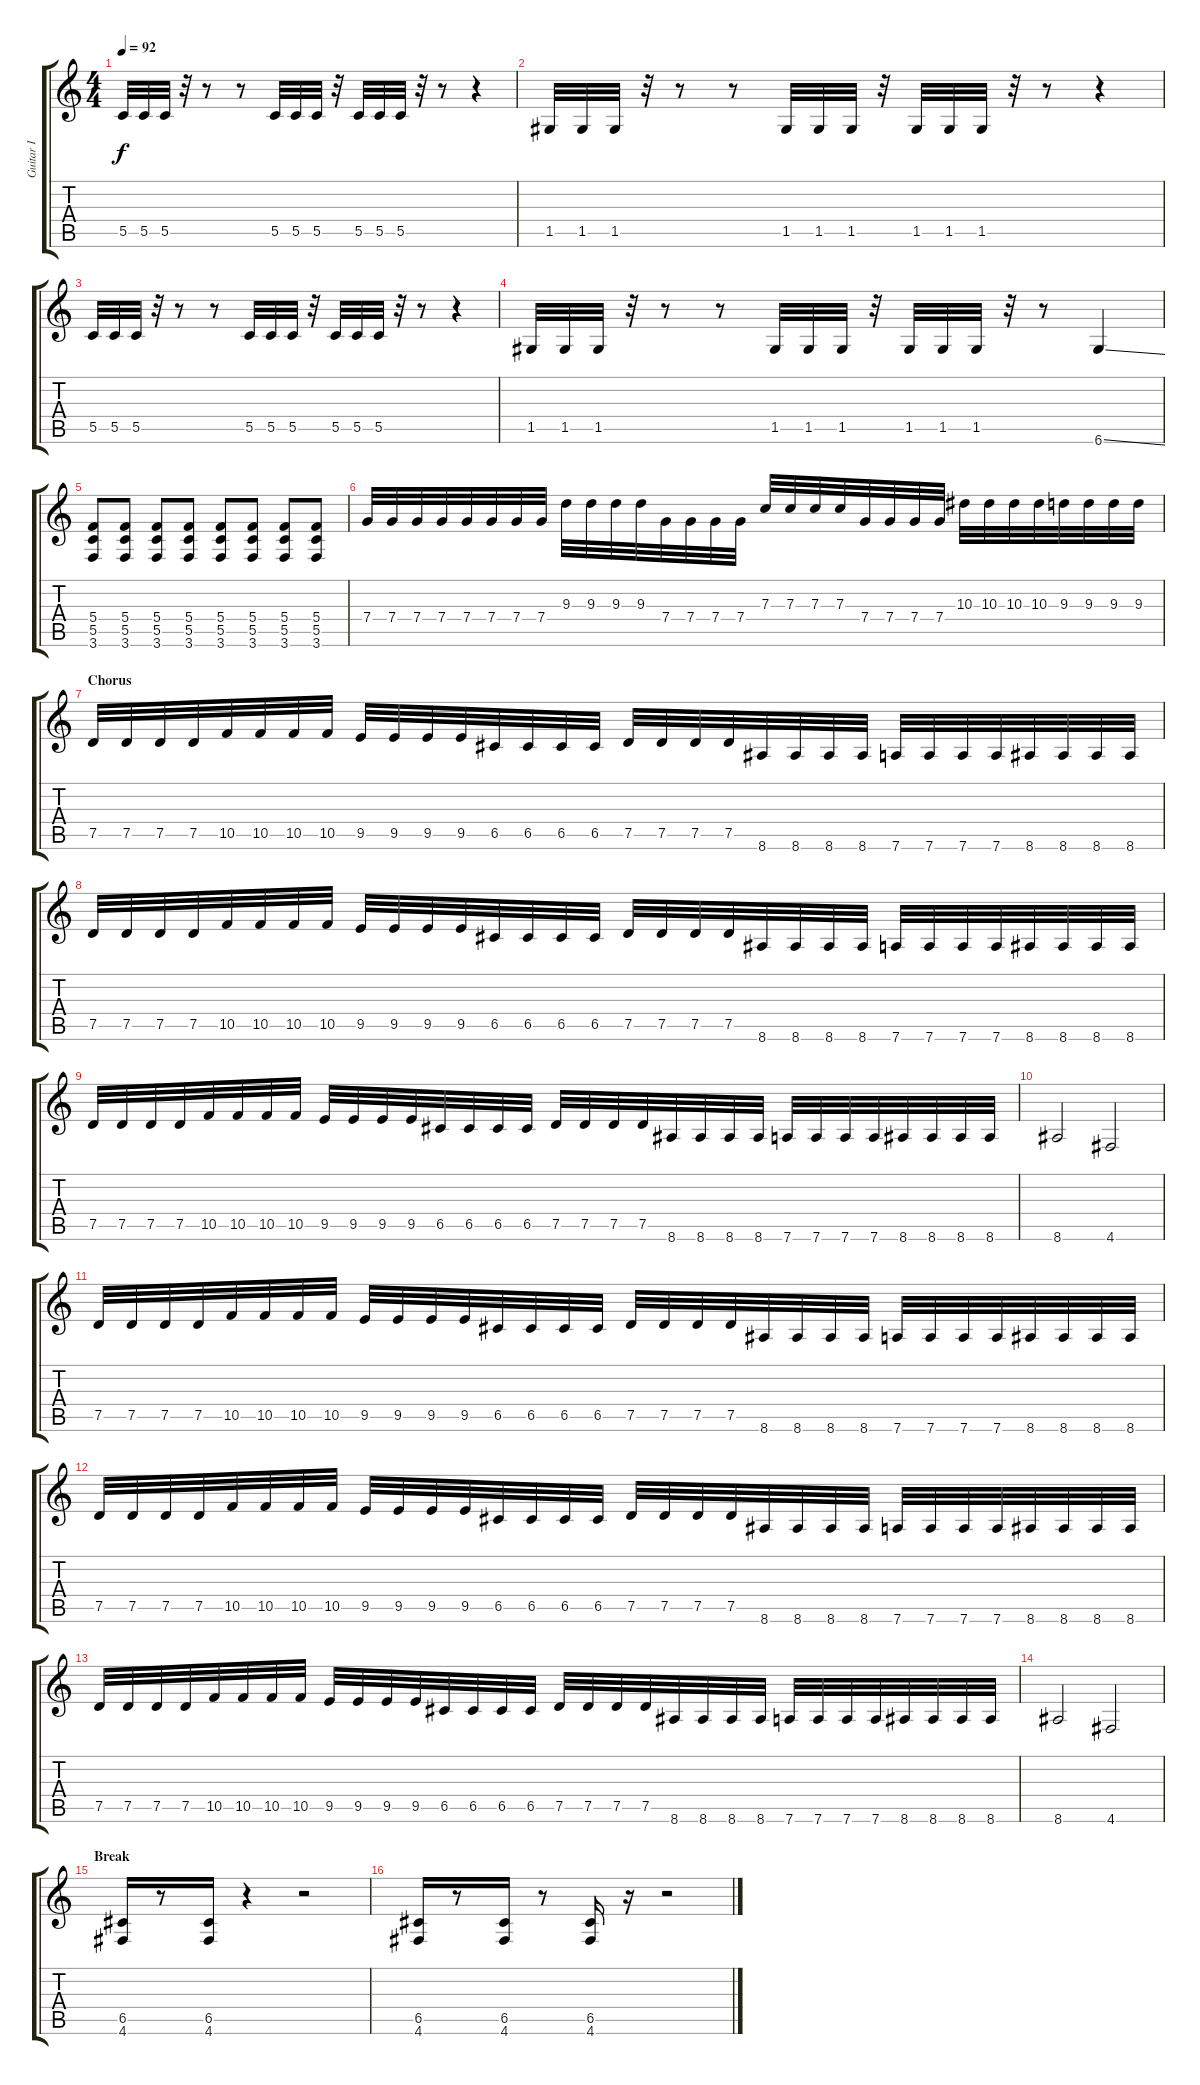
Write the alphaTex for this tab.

\track ("Guitar I" "Guitar I") {instrument distortionguitar}
\staff {score tabs}
\tuning (D4 A3 F3 C3 G2 D2) {hide}
\ts (4 4)
\tempo 92
\clef g2
\ks c
5.5.32{dy f} 5.5.32 5.5.32 r.32 r.8 r.8 5.5.32 5.5.32 5.5.32 r.32 5.5.32 5.5.32 5.5.32 r.32 r.8 r.4 |
1.5.32 1.5.32 1.5.32 r.32 r.8 r.8 1.5.32 1.5.32 1.5.32 r.32 1.5.32 1.5.32 1.5.32 r.32 r.8 r.4 |
5.5.32 5.5.32 5.5.32 r.32 r.8 r.8 5.5.32 5.5.32 5.5.32 r.32 5.5.32 5.5.32 5.5.32 r.32 r.8 r.4 |
1.5.32 1.5.32 1.5.32 r.32 r.8 r.8 1.5.32 1.5.32 1.5.32 r.32 1.5.32 1.5.32 1.5.32 r.32 r.8 6.6{ss}.4 |
(5.4 5.5 3.6).8 (5.4 5.5 3.6).8 (5.4 5.5 3.6).8 (5.4 5.5 3.6).8 (5.4 5.5 3.6).8 (5.4 5.5 3.6).8 (5.4 5.5 3.6).8 (5.4 5.5 3.6).8 |
7.4.32 7.4.32 7.4.32 7.4.32 7.4.32 7.4.32 7.4.32 7.4.32 9.3.32 9.3.32 9.3.32 9.3.32 7.4.32 7.4.32 7.4.32 7.4.32 7.3.32 7.3.32 7.3.32 7.3.32 7.4.32 7.4.32 7.4.32 7.4.32 10.3.32 10.3.32 10.3.32 10.3.32 9.3.32 9.3.32 9.3.32 9.3.32 |
\section ("" "Chorus")
7.5.32 7.5.32 7.5.32 7.5.32 10.5.32 10.5.32 10.5.32 10.5.32 9.5.32 9.5.32 9.5.32 9.5.32 6.5.32 6.5.32 6.5.32 6.5.32 7.5.32 7.5.32 7.5.32 7.5.32 8.6.32 8.6.32 8.6.32 8.6.32 7.6.32 7.6.32 7.6.32 7.6.32 8.6.32 8.6.32 8.6.32 8.6.32 |
7.5.32 7.5.32 7.5.32 7.5.32 10.5.32 10.5.32 10.5.32 10.5.32 9.5.32 9.5.32 9.5.32 9.5.32 6.5.32 6.5.32 6.5.32 6.5.32 7.5.32 7.5.32 7.5.32 7.5.32 8.6.32 8.6.32 8.6.32 8.6.32 7.6.32 7.6.32 7.6.32 7.6.32 8.6.32 8.6.32 8.6.32 8.6.32 |
7.5.32 7.5.32 7.5.32 7.5.32 10.5.32 10.5.32 10.5.32 10.5.32 9.5.32 9.5.32 9.5.32 9.5.32 6.5.32 6.5.32 6.5.32 6.5.32 7.5.32 7.5.32 7.5.32 7.5.32 8.6.32 8.6.32 8.6.32 8.6.32 7.6.32 7.6.32 7.6.32 7.6.32 8.6.32 8.6.32 8.6.32 8.6.32 |
8.6.2 4.6.2 |
7.5.32 7.5.32 7.5.32 7.5.32 10.5.32 10.5.32 10.5.32 10.5.32 9.5.32 9.5.32 9.5.32 9.5.32 6.5.32 6.5.32 6.5.32 6.5.32 7.5.32 7.5.32 7.5.32 7.5.32 8.6.32 8.6.32 8.6.32 8.6.32 7.6.32 7.6.32 7.6.32 7.6.32 8.6.32 8.6.32 8.6.32 8.6.32 |
7.5.32 7.5.32 7.5.32 7.5.32 10.5.32 10.5.32 10.5.32 10.5.32 9.5.32 9.5.32 9.5.32 9.5.32 6.5.32 6.5.32 6.5.32 6.5.32 7.5.32 7.5.32 7.5.32 7.5.32 8.6.32 8.6.32 8.6.32 8.6.32 7.6.32 7.6.32 7.6.32 7.6.32 8.6.32 8.6.32 8.6.32 8.6.32 |
7.5.32 7.5.32 7.5.32 7.5.32 10.5.32 10.5.32 10.5.32 10.5.32 9.5.32 9.5.32 9.5.32 9.5.32 6.5.32 6.5.32 6.5.32 6.5.32 7.5.32 7.5.32 7.5.32 7.5.32 8.6.32 8.6.32 8.6.32 8.6.32 7.6.32 7.6.32 7.6.32 7.6.32 8.6.32 8.6.32 8.6.32 8.6.32 |
8.6.2 4.6.2 |
\section ("" "Break")
(6.5 4.6).16 r.8 (6.5 4.6).16 r.4 r.2 |
(6.5 4.6).16 r.8 (6.5 4.6).16 r.8 (6.5 4.6).16 r.16 r.2
